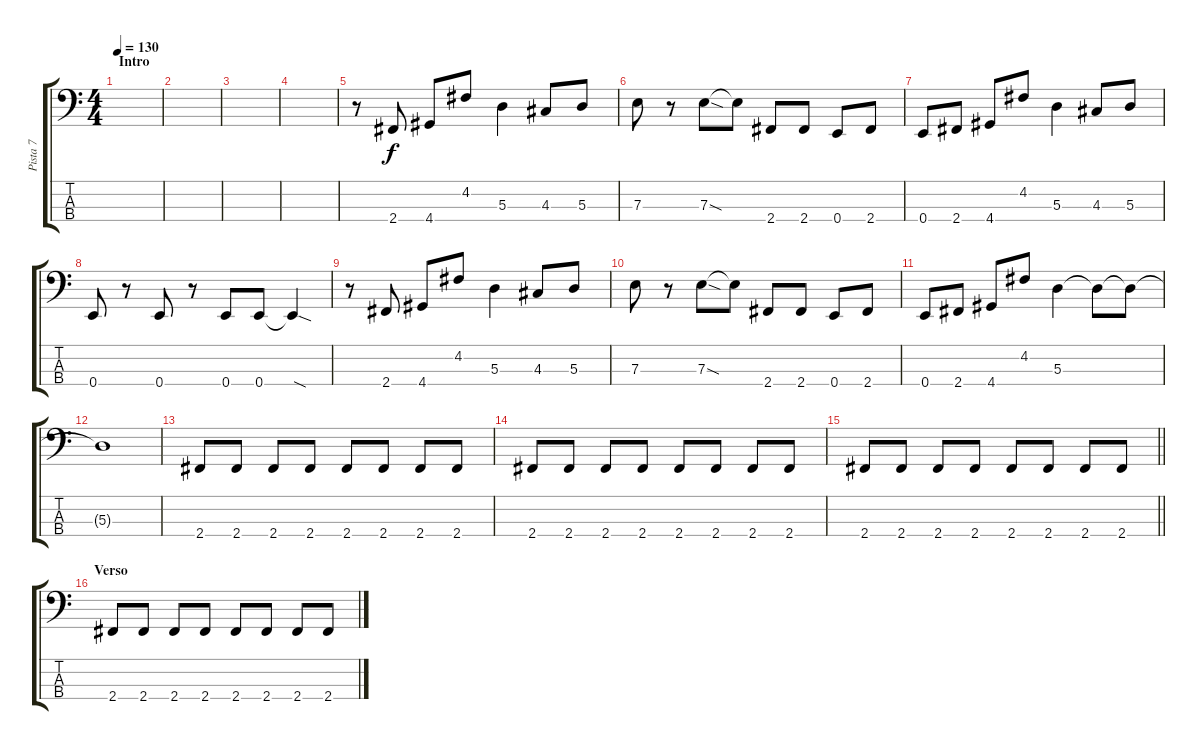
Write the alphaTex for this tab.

\track ("Pista 7" "Pista 7") {instrument electricbasspick}
\staff {score tabs}
\tuning (G2 D2 A1 E1) {hide}
\ts (4 4)
\section ("" "Intro")
\tempo 130
\clef f4
\ks c
|
|
|
|
r.8 2.4.8 4.4.8 4.2.8 5.3.4 4.3.8 5.3.8 |
7.3.8 r.8 7.3{sod}.8 7.3{t}.8 2.4.8 2.4.8 0.4.8 2.4.8 |
0.4.8 2.4.8 4.4.8 4.2.8 5.3.4 4.3.8 5.3.8 |
0.4.8 r.8 0.4.8 r.8 0.4.8 0.4.8 0.4{sod t}.4 |
r.8 2.4.8 4.4.8 4.2.8 5.3.4 4.3.8 5.3.8 |
7.3.8 r.8 7.3{sod}.8 7.3{t}.8 2.4.8 2.4.8 0.4.8 2.4.8 |
0.4.8 2.4.8 4.4.8 4.2.8 5.3.4 5.3{t}.8 5.3{t}.8 |
5.3{t}.1 |
2.4.8 2.4.8 2.4.8 2.4.8 2.4.8 2.4.8 2.4.8 2.4.8 |
2.4.8 2.4.8 2.4.8 2.4.8 2.4.8 2.4.8 2.4.8 2.4.8 |
\barLineRight lightlight
2.4.8 2.4.8 2.4.8 2.4.8 2.4.8 2.4.8 2.4.8 2.4.8 |
\section ("" "Verso")
2.4.8 2.4.8 2.4.8 2.4.8 2.4.8 2.4.8 2.4.8 2.4.8
